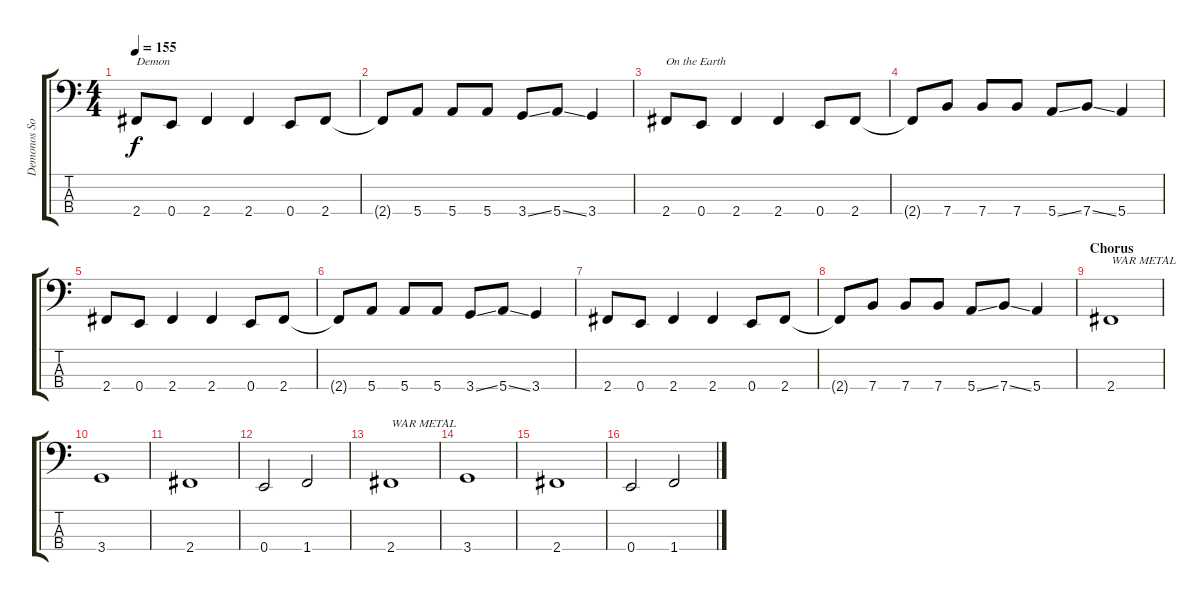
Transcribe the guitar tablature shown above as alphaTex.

\track ("Demonos Sova" "Demonos So") {instrument electricbasspick}
\staff {score tabs}
\tuning (G2 D2 A1 E1) {hide}
\ts (4 4)
\tempo 155
\clef f4
\ks c
2.4.8{txt "Demon" dy f} 0.4.8 2.4.4 2.4.4 0.4.8 2.4.8 |
2.4{t}.8 5.4.8 5.4.8 5.4.8 3.4{ss}.8 5.4{ss}.8 3.4.4 |
2.4.8{txt "On the Earth"} 0.4.8 2.4.4 2.4.4 0.4.8 2.4.8 |
2.4{t}.8 7.4.8 7.4.8 7.4.8 5.4{ss}.8 7.4{ss}.8 5.4.4 |
2.4.8 0.4.8 2.4.4 2.4.4 0.4.8 2.4.8 |
2.4{t}.8 5.4.8 5.4.8 5.4.8 3.4{ss}.8 5.4{ss}.8 3.4.4 |
2.4.8 0.4.8 2.4.4 2.4.4 0.4.8 2.4.8 |
2.4{t}.8 7.4.8 7.4.8 7.4.8 5.4{ss}.8 7.4{ss}.8 5.4.4 |
\section ("" "Chorus")
2.4.1{txt "WAR METAL"} |
3.4.1 |
2.4.1 |
0.4.2 1.4.2 |
2.4.1{txt "WAR METAL"} |
3.4.1 |
2.4.1 |
0.4.2 1.4.2
